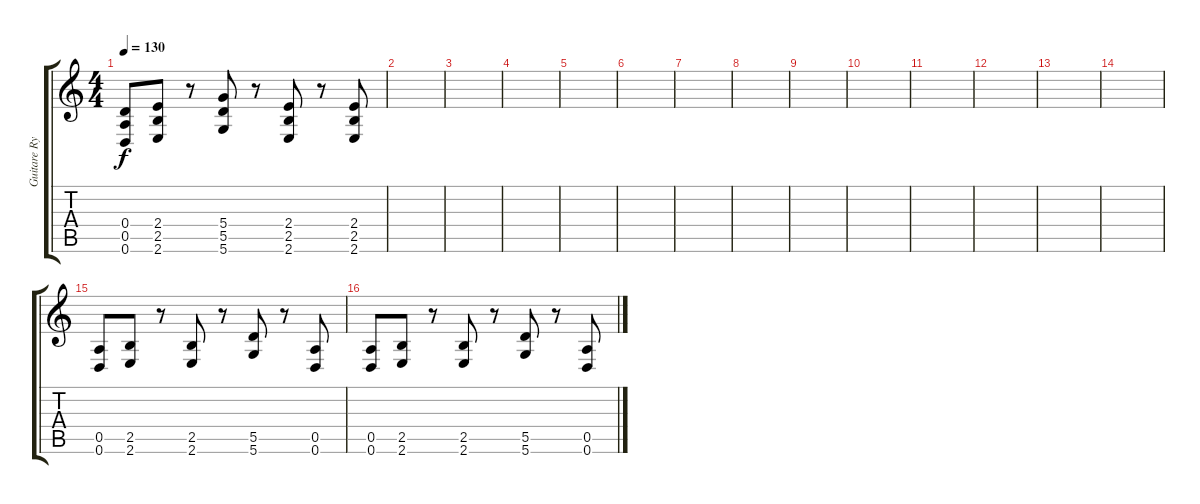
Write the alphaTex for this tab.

\track ("Guitare Rythmique " "Guitare Ry") {instrument distortionguitar}
\staff {score tabs}
\tuning (E4 B3 G3 D3 A2 D2) {hide}
\ts (4 4)
\tempo 130
\clef g2
\ks c
(0.4 0.5 0.6).8{dy f} (2.4 2.5 2.6).8 r.8 (5.4 5.5 5.6).8 r.8 (2.4 2.5 2.6).8 r.8 (2.4 2.5 2.6).8 |
|
|
|
|
|
|
|
|
|
|
|
|
|
(0.5 0.6).8 (2.5 2.6).8 r.8 (2.5 2.6).8 r.8 (5.5 5.6).8 r.8 (0.5 0.6).8 |
(0.5 0.6).8 (2.5 2.6).8 r.8 (2.5 2.6).8 r.8 (5.5 5.6).8 r.8 (0.5 0.6).8
